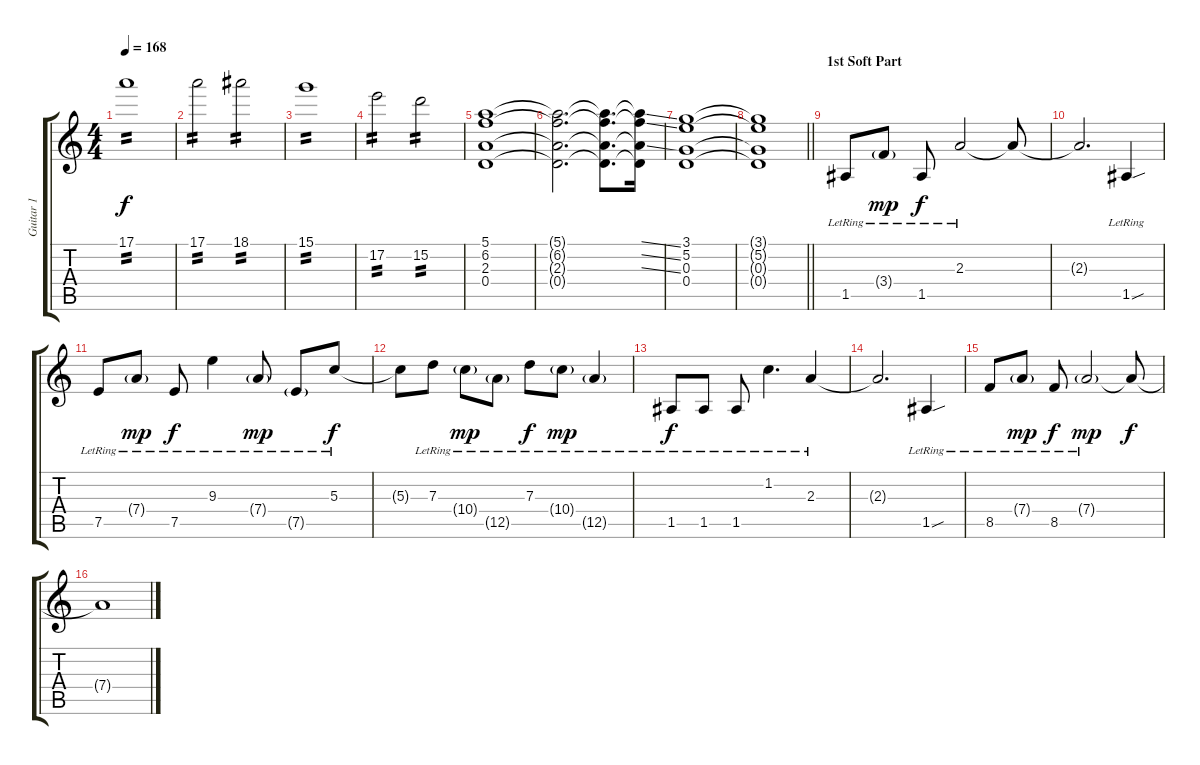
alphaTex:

\track ("Guitar 1" "Guitar 1") {instrument distortionguitar}
\staff {score tabs}
\tuning (E4 B3 G3 D3 A2 D2) {hide}
\ts (4 4)
\tempo 168
\clef g2
\ks c
17.1.1{tp 2 dy f} |
17.1.2{tp 2} 18.1.2{tp 2} |
15.1.1{tp 2} |
17.2.2{tp 2} 15.2.2{tp 2} |
(5.1 6.2 2.3 0.4).1 |
(5.1{t} 6.2{t} 2.3{t} 0.4{t}).2{d} (5.1{t} 6.2{t} 2.3{t} 0.4{t}).8{d} (5.1{ss t} 6.2{ss t} 2.3{ss t} 0.4{t}).16 |
(3.1 5.2 0.3 0.4).1 |
\barLineRight lightlight
(3.1{t} 5.2{t} 0.3{t} 0.4{t}).1 |
\section ("" "1st Soft Part")
1.5{lr}.8{instrument electricguitarjazz} 3.4{g lr}.8{dy mp} 1.5{lr}.8{dy f} 2.3{lr}.2 2.3{t}.8 |
2.3{t}.2{d} 1.5{sou lr}.4 |
7.5{lr}.8 7.4{g lr}.8{dy mp} 7.5{lr}.8{dy f} 9.3{lr}.4 7.4{g lr}.8{dy mp} 7.5{g lr}.8 5.3{lr}.8{dy f} |
5.3{t}.8 7.3{lr}.8 10.4{g lr}.8{dy mp} 12.5{g lr}.8 7.3{lr}.8{dy f} 10.4{g lr}.8{dy mp} 12.5{g lr}.4 |
1.5{lr}.8{dy f} 1.5{lr}.8 1.5{lr}.8 1.2{lr}.4{d} 2.3{lr}.4 |
2.3{t}.2{d} 1.5{sou lr}.4 |
8.5{lr}.8 7.4{g lr}.8{dy mp} 8.5{lr}.8{dy f} 7.4{g lr}.2{dy mp} 7.4{t}.8{dy f} |
7.4{t}.1
